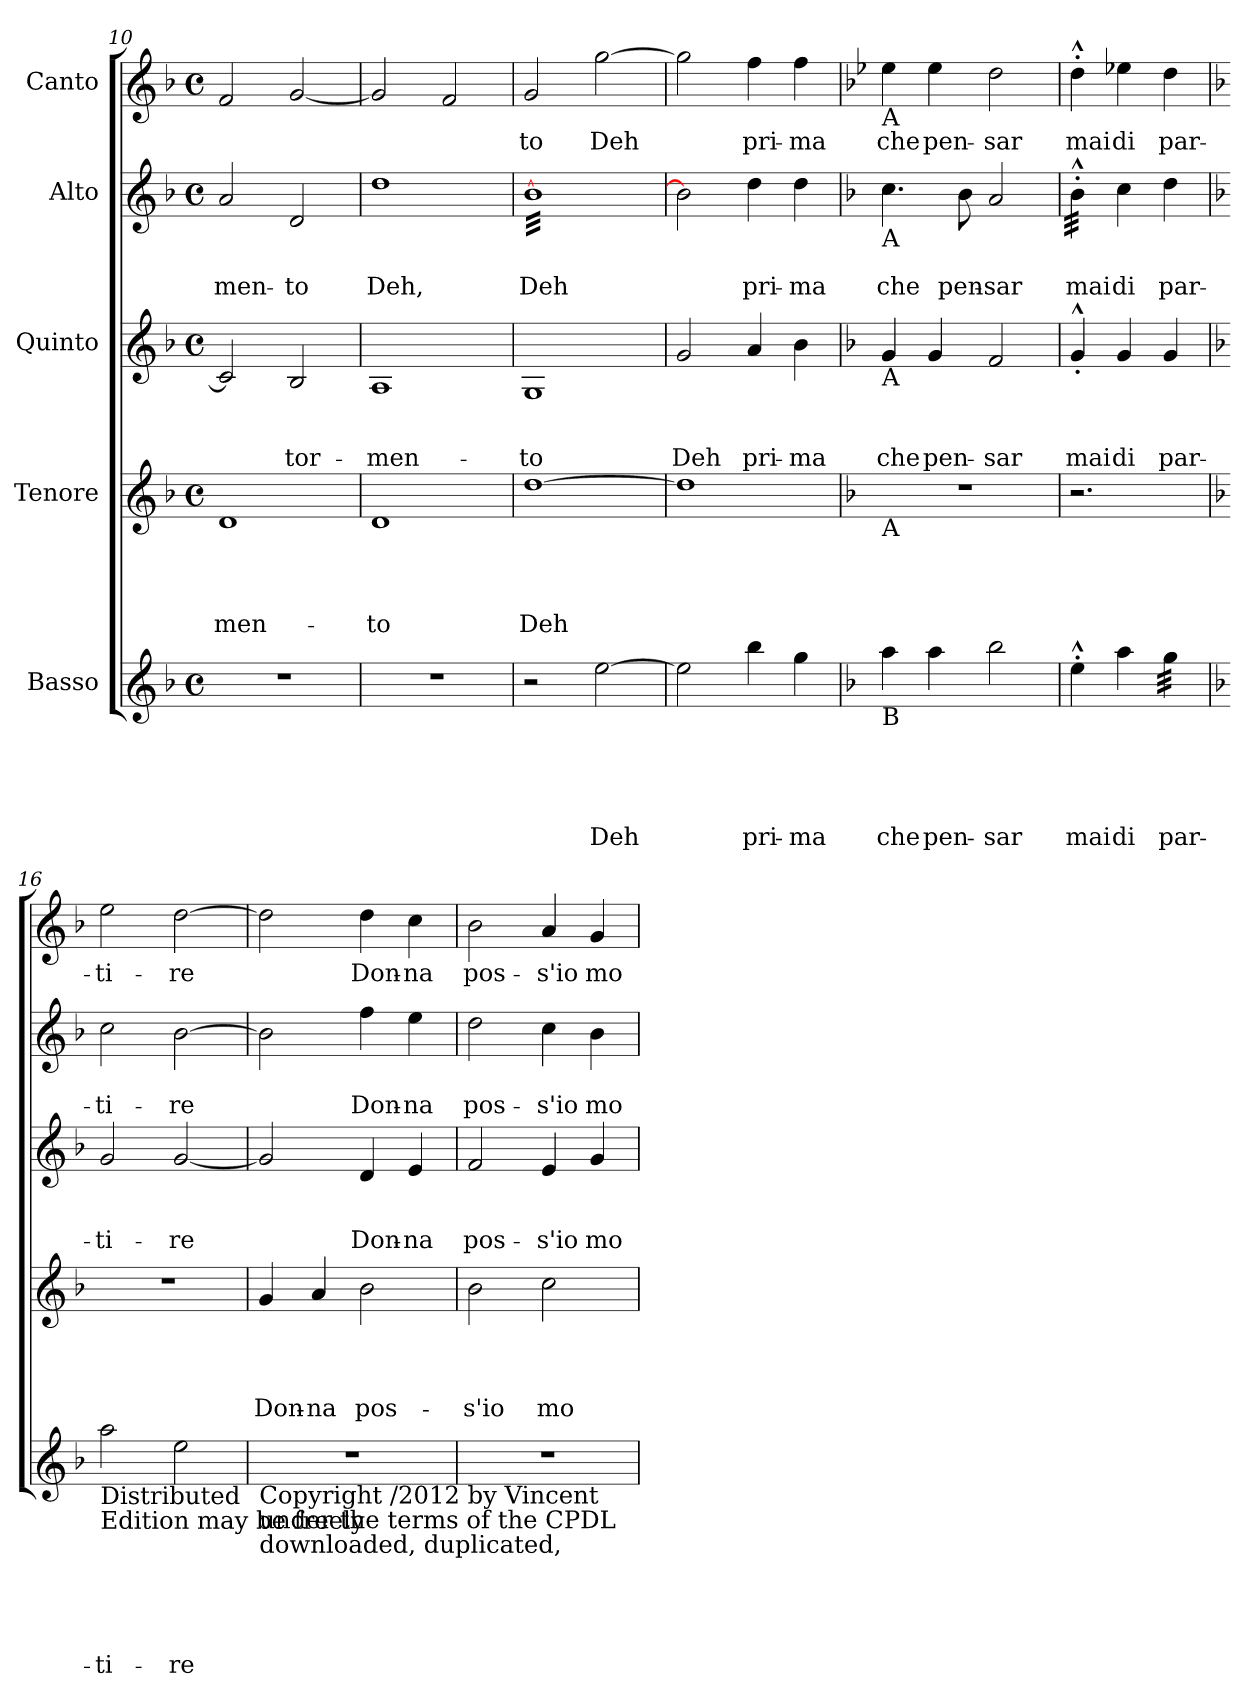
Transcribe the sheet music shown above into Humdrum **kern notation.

**kern	**text	**text	**text	**text	**text	**kern	**text	**text	**text	**text	**kern	**text	**text	**text	**kern	**text	**text	**kern	**text
*part5	*part5	*part5	*part5	*part5	*part5	*part4	*part4	*part4	*part4	*part4	*part3	*part3	*part3	*part3	*part2	*part2	*part2	*part1	*part1
*staff5	*staff5	*staff5	*staff5	*staff5	*staff5	*staff4	*staff4	*staff4	*staff4	*staff4	*staff3	*staff3	*staff3	*staff3	*staff2	*staff2	*staff2	*staff1	*staff1
*I"Basso	*	*	*	*	*	*I"Tenore	*	*	*	*	*I"Quinto	*	*	*	*I"Alto	*	*	*I"Canto	*
*clefG2	*	*	*	*	*	*clefG2	*	*	*	*	*clefG2	*	*	*	*clefG2	*	*	*clefG2	*
*k[b-]	*	*	*	*	*	*k[b-]	*	*	*	*	*k[b-]	*	*	*	*k[b-]	*	*	*k[b-]	*
*F:	*	*	*	*	*	*F:	*	*	*	*	*F:	*	*	*	*F:	*	*	*F:	*
*M4/4	*	*	*	*	*	*M4/4	*	*	*	*	*M4/4	*	*	*	*M4/4	*	*	*M4/4	*
*met(c)	*	*	*	*	*	*met(c)	*	*	*	*	*met(c)	*	*	*	*met(c)	*	*	*met(c)	*
=10	=10	=10	=10	=10	=10	=10	=10	=10	=10	=10	=10	=10	=10	=10	=10	=10	=10	=10	=10
!	!	!	!	!	!	!	!	!	!	!LO:LY:b	!	!	!	!	!	!	!LO:LY:b	!	!
1r	.	.	.	.	.	1d	.	.	.	-men-	2c/]	.	.	.	2a/	.	-men-	2f/	.
!	!	!	!	!	!	!	!	!	!	!	!	!	!	!LO:LY:b	!	!	!LO:LY:b	!	!
.	.	.	.	.	.	.	.	.	.	.	2B-/	.	.	tor-	2d/	.	-to	[<2g/	.
=11	=11	=11	=11	=11	=11	=11	=11	=11	=11	=11	=11	=11	=11	=11	=11	=11	=11	=11	=11
!	!	!	!	!	!	!	!	!	!	!LO:LY:b	!	!	!	!LO:LY:b	!	!	!LO:LY:b	!	!
1r	.	.	.	.	.	1d	.	.	.	-to	1A	.	.	-men-	1dd	.	Deh,	2g/]	.
.	.	.	.	.	.	.	.	.	.	.	.	.	.	.	.	.	.	2f/	.
=12	=12	=12	=12	=12	=12	=12	=12	=12	=12	=12	=12	=12	=12	=12	=12	=12	=12	=12	=12
!	!	!	!	!	!	!	!	!	!	!LO:LY:b	!	!	!	!LO:LY:b	!	!	!LO:LY:b	!	!LO:LY:b
*	*	*	*	*	*	*	*	*	*	*	*	*	*	*	*tremolo	*	*	*	*
2r	.	.	.	.	.	[>1dd	.	.	.	Deh	1G	.	.	-to	[>32b-LLL	.	Deh	2g/	-to
.	.	.	.	.	.	.	.	.	.	.	.	.	.	.	32b-	.	.	.	.
.	.	.	.	.	.	.	.	.	.	.	.	.	.	.	32b-	.	.	.	.
.	.	.	.	.	.	.	.	.	.	.	.	.	.	.	32b-	.	.	.	.
.	.	.	.	.	.	.	.	.	.	.	.	.	.	.	32b-	.	.	.	.
.	.	.	.	.	.	.	.	.	.	.	.	.	.	.	32b-	.	.	.	.
.	.	.	.	.	.	.	.	.	.	.	.	.	.	.	32b-	.	.	.	.
.	.	.	.	.	.	.	.	.	.	.	.	.	.	.	32b-	.	.	.	.
.	.	.	.	.	.	.	.	.	.	.	.	.	.	.	32b-	.	.	.	.
.	.	.	.	.	.	.	.	.	.	.	.	.	.	.	32b-	.	.	.	.
.	.	.	.	.	.	.	.	.	.	.	.	.	.	.	32b-	.	.	.	.
.	.	.	.	.	.	.	.	.	.	.	.	.	.	.	32b-	.	.	.	.
.	.	.	.	.	.	.	.	.	.	.	.	.	.	.	32b-	.	.	.	.
.	.	.	.	.	.	.	.	.	.	.	.	.	.	.	32b-	.	.	.	.
.	.	.	.	.	.	.	.	.	.	.	.	.	.	.	32b-	.	.	.	.
.	.	.	.	.	.	.	.	.	.	.	.	.	.	.	32b-	.	.	.	.
!	!	!	!	!	!LO:LY:b	!	!	!	!	!	!	!	!	!	!	!	!	!	!LO:LY:b
[>2ee\	.	.	.	.	Deh	.	.	.	.	.	.	.	.	.	32b-	.	.	[>2gg\	Deh
.	.	.	.	.	.	.	.	.	.	.	.	.	.	.	32b-	.	.	.	.
.	.	.	.	.	.	.	.	.	.	.	.	.	.	.	32b-	.	.	.	.
.	.	.	.	.	.	.	.	.	.	.	.	.	.	.	32b-	.	.	.	.
.	.	.	.	.	.	.	.	.	.	.	.	.	.	.	32b-	.	.	.	.
.	.	.	.	.	.	.	.	.	.	.	.	.	.	.	32b-	.	.	.	.
.	.	.	.	.	.	.	.	.	.	.	.	.	.	.	32b-	.	.	.	.
.	.	.	.	.	.	.	.	.	.	.	.	.	.	.	32b-	.	.	.	.
.	.	.	.	.	.	.	.	.	.	.	.	.	.	.	32b-	.	.	.	.
.	.	.	.	.	.	.	.	.	.	.	.	.	.	.	32b-	.	.	.	.
.	.	.	.	.	.	.	.	.	.	.	.	.	.	.	32b-	.	.	.	.
.	.	.	.	.	.	.	.	.	.	.	.	.	.	.	32b-	.	.	.	.
.	.	.	.	.	.	.	.	.	.	.	.	.	.	.	32b-	.	.	.	.
.	.	.	.	.	.	.	.	.	.	.	.	.	.	.	32b-	.	.	.	.
.	.	.	.	.	.	.	.	.	.	.	.	.	.	.	32b-	.	.	.	.
.	.	.	.	.	.	.	.	.	.	.	.	.	.	.	32b-JJJ	.	.	.	.
*	*	*	*	*	*	*	*	*	*	*	*	*	*	*	*Xtremolo	*	*	*	*
=13	=13	=13	=13	=13	=13	=13	=13	=13	=13	=13	=13	=13	=13	=13	=13	=13	=13	=13	=13
!	!	!	!	!	!	!	!	!	!	!	!	!	!	!LO:LY:b	!	!	!	!	!
2ee\]	.	.	.	.	.	1dd]	.	.	.	.	2g/	.	.	Deh	2b-\]	.	.	2gg\]	.
!	!	!	!	!	!LO:LY:b	!	!	!	!	!	!	!	!	!LO:LY:b	!	!	!LO:LY:b	!	!LO:LY:b
4bb-\	.	.	.	.	pri-	.	.	.	.	.	4a/	.	.	pri-	4dd\	.	pri-	4ff\	pri-
!	!	!	!	!	!LO:LY:b	!	!	!	!	!	!	!	!	!LO:LY:b	!	!	!LO:LY:b	!	!LO:LY:b
4gg\	.	.	.	.	-ma	.	.	.	.	.	4b-\	.	.	-ma	4dd\	.	-ma	4ff\	-ma
!!LO:PB:g=z
=14	=14	=14	=14	=14	=14	=14	=14	=14	=14	=14	=14	=14	=14	=14	=14	=14	=14	=14	=14
*	*	*	*	*	*	*	*	*	*	*	*	*	*	*	*	*	*	*k[b-e-]	*
*	*	*	*	*	*	*	*	*	*	*	*	*	*	*	*	*	*	*B-:	*
!	!	!	!	!	!	!	!	!	!	!	!	!	!	!	!	!	!	!LO:TX:b:t=A	!
!	!	!	!	!	!	!	!	!	!	!	!	!	!	!	!LO:TX:b:t=A	!	!	!	!
!	!	!	!	!	!	!	!	!	!	!	!LO:TX:b:t=A	!	!	!	!	!	!	!	!
!	!	!	!	!	!	!LO:TX:b:t=A	!	!	!	!	!	!	!	!	!	!	!	!	!
!LO:TX:b:t=B	!	!	!	!	!	!	!	!	!	!	!	!	!	!	!	!	!	!	!
!	!	!	!	!	!LO:LY:b	!	!	!	!	!	!	!	!	!LO:LY:b	!	!	!LO:LY:b	!	!LO:LY:b
4aa\	.	.	.	.	che	1r	.	.	.	.	4g/	.	.	che	4.cc\	.	che	4ee-\	che
!	!	!	!	!	!LO:LY:b	!	!	!	!	!	!	!	!	!LO:LY:b	!	!	!	!	!LO:LY:b
4aa\	.	.	.	.	pen-	.	.	.	.	.	4g/	.	.	pen-	.	.	.	4ee-\	pen-
!	!	!	!	!	!	!	!	!	!	!	!	!	!	!	!	!	!LO:LY:b	!	!
.	.	.	.	.	.	.	.	.	.	.	.	.	.	.	8b-\	.	pen-	.	.
!	!	!	!	!	!LO:LY:b	!	!	!	!	!	!	!	!	!LO:LY:b	!	!	!LO:LY:b	!	!LO:LY:b
2bb-\	.	.	.	.	-sar	.	.	.	.	.	2f/	.	.	-sar	2a/	.	-sar	2dd\	-sar
=15	=15	=15	=15	=15	=15	=15	=15	=15	=15	=15	=15	=15	=15	=15	=15	=15	=15	=15	=15
!	!	!	!	!	!LO:LY:b	!	!	!	!	!	!	!	!	!LO:LY:b	!	!	!LO:LY:b	!	!LO:LY:b
*	*	*	*	*	*	*	*	*	*	*	*	*	*	*	*tremolo	*	*	*	*
4ee^^>'>\	.	.	.	.	mai	2.r	.	.	.	.	4g^^<'</	.	.	mai	32b-^^>'>\LLL	.	mai	4dd^^>'>\	mai
.	.	.	.	.	.	.	.	.	.	.	.	.	.	.	32b-^^>'>\	.	.	.	.
.	.	.	.	.	.	.	.	.	.	.	.	.	.	.	32b-^^>'>\	.	.	.	.
.	.	.	.	.	.	.	.	.	.	.	.	.	.	.	32b-^^>'>\	.	.	.	.
.	.	.	.	.	.	.	.	.	.	.	.	.	.	.	32b-^^>'>\	.	.	.	.
.	.	.	.	.	.	.	.	.	.	.	.	.	.	.	32b-^^>'>\	.	.	.	.
.	.	.	.	.	.	.	.	.	.	.	.	.	.	.	32b-^^>'>\	.	.	.	.
.	.	.	.	.	.	.	.	.	.	.	.	.	.	.	32b-^^>'>\JJJ	.	.	.	.
*	*	*	*	*	*	*	*	*	*	*	*	*	*	*	*Xtremolo	*	*	*	*
!	!	!	!	!	!LO:LY:b	!	!	!	!	!	!	!	!	!LO:LY:b	!	!	!LO:LY:b	!	!LO:LY:b
4aa\	.	.	.	.	di	.	.	.	.	.	4g/	.	.	di	4cc\	.	di	4ee-X\	di
!	!	!	!	!	!LO:LY:b	!	!	!	!	!	!	!	!	!LO:LY:b	!	!	!LO:LY:b	!	!LO:LY:b
*tremolo	*	*	*	*	*	*	*	*	*	*	*	*	*	*	*	*	*	*	*
32gg\LLL	.	.	.	.	par-	.	.	.	.	.	4g/	.	.	par-	4dd\	.	par-	4dd\	par-
32gg\	.	.	.	.	.	.	.	.	.	.	.	.	.	.	.	.	.	.	.
32gg\	.	.	.	.	.	.	.	.	.	.	.	.	.	.	.	.	.	.	.
32gg\	.	.	.	.	.	.	.	.	.	.	.	.	.	.	.	.	.	.	.
32gg\	.	.	.	.	.	.	.	.	.	.	.	.	.	.	.	.	.	.	.
32gg\	.	.	.	.	.	.	.	.	.	.	.	.	.	.	.	.	.	.	.
32gg\	.	.	.	.	.	.	.	.	.	.	.	.	.	.	.	.	.	.	.
32gg\JJJ	.	.	.	.	.	.	.	.	.	.	.	.	.	.	.	.	.	.	.
*Xtremolo	*	*	*	*	*	*	*	*	*	*	*	*	*	*	*	*	*	*	*
=16	=16	=16	=16	=16	=16	=16	=16	=16	=16	=16	=16	=16	=16	=16	=16	=16	=16	=16	=16
*	*	*	*	*	*	*	*	*	*	*	*	*	*	*	*	*	*	*k[b-]	*
*	*	*	*	*	*	*	*	*	*	*	*	*	*	*	*	*	*	*F:	*
!LO:TX:b:t=Distributed	!	!	!	!	!	!	!	!	!	!	!	!	!	!	!	!	!	!	!
!LO:TX:b:t=Edition may be freely	!	!	!	!	!	!	!	!	!	!	!	!	!	!	!	!	!	!	!
!	!	!	!	!	!LO:LY:b	!	!	!	!	!	!	!	!	!LO:LY:b	!	!	!LO:LY:b	!	!LO:LY:b
2aa\	.	.	.	.	-ti-	1r	.	.	.	.	2g/	.	.	-ti-	2cc\	.	-ti-	2ee\	-ti-
!	!	!	!	!	!LO:LY:b	!	!	!	!	!	!	!	!	!LO:LY:b	!	!	!LO:LY:b	!	!LO:LY:b
2ee\	.	.	.	.	-re	.	.	.	.	.	[<2g/	.	.	-re	[>2b-\	.	-re	[>2dd\	-re
=17	=17	=17	=17	=17	=17	=17	=17	=17	=17	=17	=17	=17	=17	=17	=17	=17	=17	=17	=17
!LO:TX:b:t=Copyright /2012 by Vincent	!	!	!	!	!	!	!	!	!	!	!	!	!	!	!	!	!	!	!
!LO:TX:b:t=under the terms of the CPDL	!	!	!	!	!	!	!	!	!	!	!	!	!	!	!	!	!	!	!
!LO:TX:b:t=downloaded, duplicated,	!	!	!	!	!	!	!	!	!	!	!	!	!	!	!	!	!	!	!
!	!	!	!	!	!	!	!	!	!	!LO:LY:b	!	!	!	!	!	!	!	!	!
1r	.	.	.	.	.	4g/	.	.	.	Don-	2g/]	.	.	.	2b-\]	.	.	2dd\]	.
!	!	!	!	!	!	!	!	!	!	!LO:LY:b	!	!	!	!	!	!	!	!	!
.	.	.	.	.	.	4a/	.	.	.	-na	.	.	.	.	.	.	.	.	.
!	!	!	!	!	!	!	!	!	!	!LO:LY:b	!	!	!	!LO:LY:b	!	!	!LO:LY:b	!	!LO:LY:b
.	.	.	.	.	.	2b-\	.	.	.	pos-	4d/	.	.	Don-	4ff\	.	Don-	4dd\	Don-
!	!	!	!	!	!	!	!	!	!	!	!	!	!	!LO:LY:b	!	!	!LO:LY:b	!	!LO:LY:b
.	.	.	.	.	.	.	.	.	.	.	4e/	.	.	-na	4ee\	.	-na	4cc\	-na
=18	=18	=18	=18	=18	=18	=18	=18	=18	=18	=18	=18	=18	=18	=18	=18	=18	=18	=18	=18
!	!	!	!	!	!	!	!	!	!	!LO:LY:b	!	!	!	!LO:LY:b	!	!	!LO:LY:b	!	!LO:LY:b
1r	.	.	.	.	.	2b-\	.	.	.	-s'io	2f/	.	.	pos-	2dd\	.	pos-	2b-\	pos-
!	!	!	!	!	!	!	!	!	!	!LO:LY:b	!	!	!	!LO:LY:b	!	!	!LO:LY:b	!	!LO:LY:b
.	.	.	.	.	.	2cc\	.	.	.	mo-	4e/	.	.	-s'io	4cc\	.	-s'io	4a/	-s'io
!	!	!	!	!	!	!	!	!	!	!	!	!	!	!LO:LY:b	!	!	!LO:LY:b	!	!LO:LY:b
.	.	.	.	.	.	.	.	.	.	.	4g/	.	.	mo-	4b-\	.	mo-	4g/	mo-
=	=	=	=	=	=	=	=	=	=	=	=	=	=	=	=	=	=	=	=
*-	*-	*-	*-	*-	*-	*-	*-	*-	*-	*-	*-	*-	*-	*-	*-	*-	*-	*-	*-
